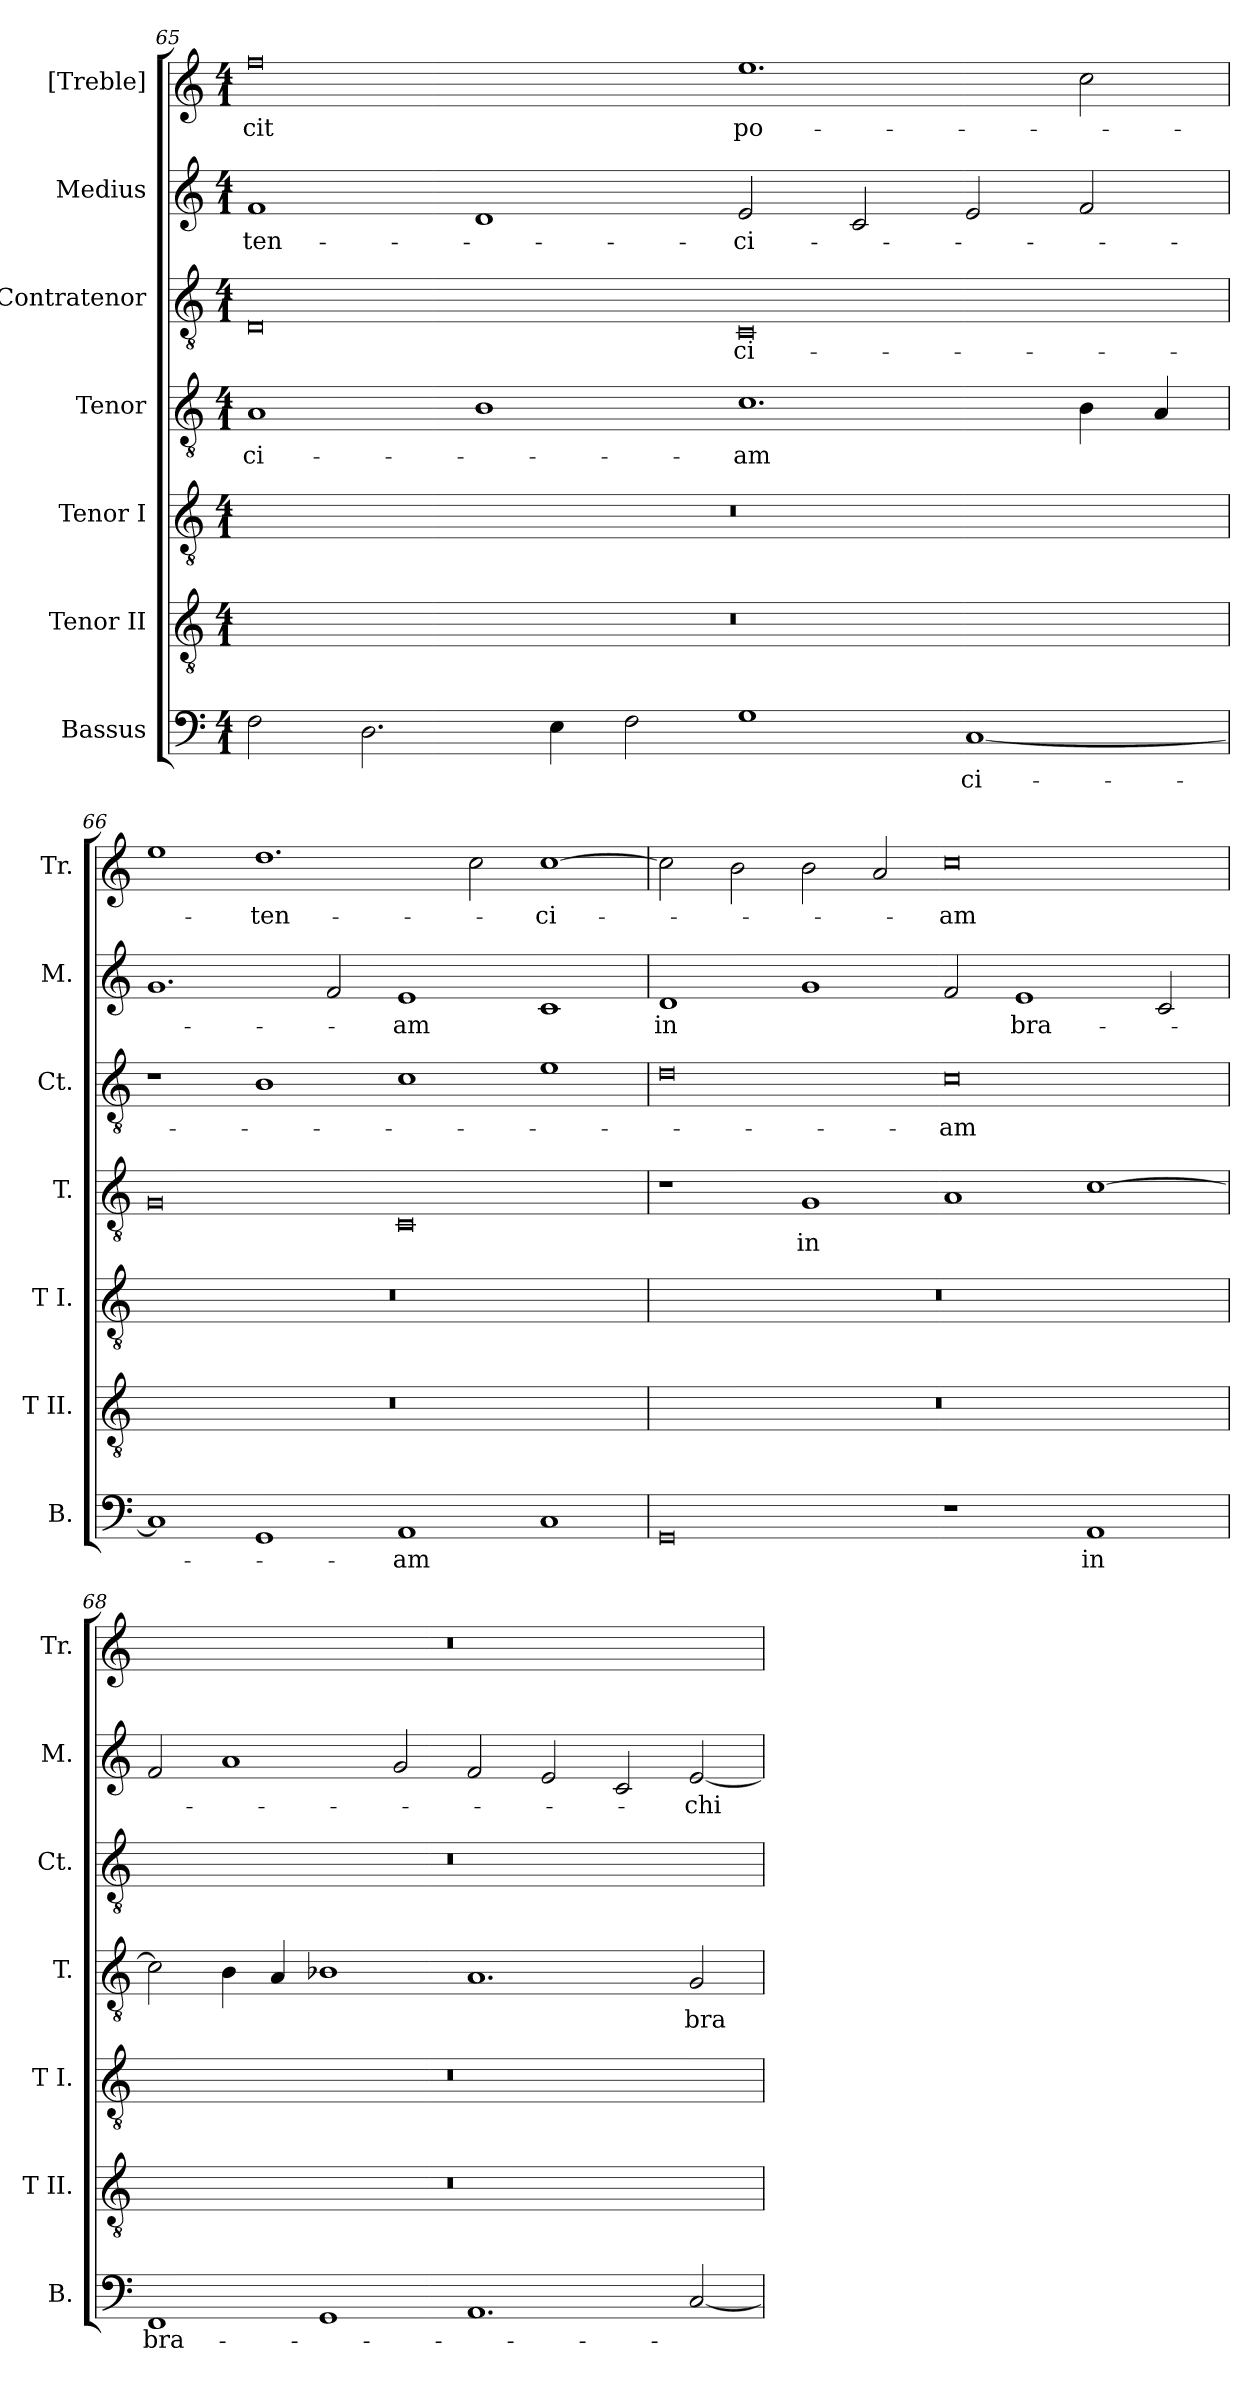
**kern	**text	**kern	**kern	**kern	**text	**kern	**text	**kern	**text	**kern	**text
*part7	*part7	*part6	*part5	*part4	*part4	*part3	*part3	*part2	*part2	*part1	*part1
*staff7	*staff7	*staff6	*staff5	*staff4	*staff4	*staff3	*staff3	*staff2	*staff2	*staff1	*staff1
*I"Bassus	*	*I"Tenor II	*I"Tenor I	*I"Tenor	*	*I"Contratenor	*	*I"Medius	*	*I"[Treble]	*
*I'B.	*	*I'T II.	*I'T I.	*I'T.	*	*I'Ct.	*	*I'M.	*	*I'Tr.	*
*clefF4	*	*clefGv2	*clefGv2	*clefGv2	*	*clefGv2	*	*clefG2	*	*clefG2	*
*	*	*ITrd7c12	*ITrd7c12	*ITrd7c12	*	*ITrd7c12	*	*	*	*	*
*k[]	*	*k[]	*k[]	*k[]	*	*k[]	*	*k[]	*	*k[]	*
*C:	*	*C:	*C:	*C:	*	*C:	*	*C:	*	*C:	*
*M4/1	*	*M4/1	*M4/1	*M4/1	*	*M4/1	*	*M4/1	*	*M4/1	*
=65	=65	=65	=65	=65	=65	=65	=65	=65	=65	=65	=65
!	!	!LO:N:vis=1	!LO:N:vis=1	!	!	!	!	!	!	!	!
!	!	!	!	!	!LO:LY:b:color=#000000	!	!	!	!	!	!
!	!	!	!	!	!	!	!	!	!LO:LY:b:color=#000000	!	!
!	!	!	!	!	!	!	!	!	!	!	!LO:LY:b:color=#000000
2Fi\	.	00r	00r	1AAi	-ci-	0DDi	.	1fi	-ten-	0ffi	-cit
2.Di\	.	.	.	.	.	.	.	.	.	.	.
.	.	.	.	1BBi	.	.	.	1di	.	.	.
4Ei\	.	.	.	.	.	.	.	.	.	.	.
2Fi\	.	.	.	.	.	.	.	.	.	.	.
!	!	!	!	!	!LO:LY:b:color=#000000	!	!	!	!	!	!
!	!	!	!	!	!	!	!LO:LY:b:color=#000000	!	!	!	!
!	!	!	!	!	!	!	!	!	!LO:LY:b:color=#000000	!	!
!	!	!	!	!	!	!	!	!	!	!	!LO:LY:b:color=#000000
1Gi	.	.	.	1.Ci	-am	0CCi	-ci-	2ei/	-ci-	1.eei	po-
.	.	.	.	.	.	.	.	2ci/	.	.	.
!	!LO:LY:b:color=#000000	!	!	!	!	!	!	!	!	!	!
[<1Ci	-ci-	.	.	.	.	.	.	2ei/	.	.	.
.	.	.	.	4BBi\	.	.	.	2fi/	.	2cci\	.
.	.	.	.	4AAi/	.	.	.	.	.	.	.
=66`	=66`	=66`	=66`	=66`	=66`	=66`	=66`	=66`	=66`	=66`	=66`
!	!	!LO:N:vis=1	!LO:N:vis=1	!	!	!	!	!	!	!	!
1Ci]	.	00r	00r	0GGi	.	1r	.	1.gi	.	1eei	.
!	!	!	!	!	!	!	!	!	!	!	!LO:LY:b:color=#000000
1GGi	.	.	.	.	.	1BBi	.	.	.	1.ddi	-ten-
.	.	.	.	.	.	.	.	2fi/	.	.	.
!	!LO:LY:b:color=#000000	!	!	!	!	!	!	!	!	!	!
!	!	!	!	!	!	!	!	!	!LO:LY:b:color=#000000	!	!
1AAi	-am	.	.	0CCi	.	1Ci	.	1ei	-am	.	.
.	.	.	.	.	.	.	.	.	.	2cci\	.
!	!	!	!	!	!	!	!	!	!	!	!LO:LY:b:color=#000000
1Ci	.	.	.	.	.	1Ei	.	1ci	.	[>1cci	-ci-
!!LO:LB:g=z
=67`	=67`	=67`	=67`	=67`	=67`	=67`	=67`	=67`	=67`	=67`	=67`
!	!	!LO:N:vis=1	!LO:N:vis=1	!	!	!	!	!	!	!	!
!	!	!	!	!	!	!	!	!	!LO:LY:b:color=#000000	!	!
0GGi	.	00r	00r	1r	.	0Di	.	1di	in	2cci\]	.
.	.	.	.	.	.	.	.	.	.	2bi\	.
!	!	!	!	!	!LO:LY:b:color=#000000	!	!	!	!	!	!
.	.	.	.	1GGi	in	.	.	1gi	.	2bi\	.
.	.	.	.	.	.	.	.	.	.	2ai/	.
!	!	!	!	!	!	!	!LO:LY:b:color=#000000	!	!	!	!
!	!	!	!	!	!	!	!	!	!	!	!LO:LY:b:color=#000000
1r	.	.	.	1AAi	.	0Ci	-am	2fi/	.	0cci	-am
!	!	!	!	!	!	!	!	!	!LO:LY:b:color=#000000	!	!
.	.	.	.	.	.	.	.	1ei	bra-	.	.
!	!LO:LY:b:color=#000000	!	!	!	!	!	!	!	!	!	!
1AAi	in	.	.	[>1Ci	.	.	.	.	.	.	.
.	.	.	.	.	.	.	.	2ci/	.	.	.
=68`	=68`	=68`	=68`	=68`	=68`	=68`	=68`	=68`	=68`	=68`	=68`
!	!LO:LY:b:color=#000000	!LO:N:vis=1	!LO:N:vis=1	!	!	!LO:N:vis=1	!	!	!	!LO:N:vis=1	!
1FFi	bra-	00r	00r	2Ci\]	.	00r	.	2fi/	.	00r	.
.	.	.	.	4BBi\	.	.	.	1ai	.	.	.
.	.	.	.	4AAi/	.	.	.	.	.	.	.
1GGi	.	.	.	1BB-Xi	.	.	.	.	.	.	.
.	.	.	.	.	.	.	.	2gi/	.	.	.
1.AAi	.	.	.	1.AAi	.	.	.	2fi/	.	.	.
.	.	.	.	.	.	.	.	2ei/	.	.	.
.	.	.	.	.	.	.	.	2ci/	.	.	.
!	!	!	!	!	!LO:LY:b:color=#000000	!	!	!	!	!	!
!	!	!	!	!	!	!	!	!	!LO:LY:b:color=#000000	!	!
[<2Ci/	.	.	.	2GGi/	bra-	.	.	[<2ei/	-chi-	.	.
=`	=`	=`	=`	=`	=`	=`	=`	=`	=`	=`	=`
*-	*-	*-	*-	*-	*-	*-	*-	*-	*-	*-	*-
